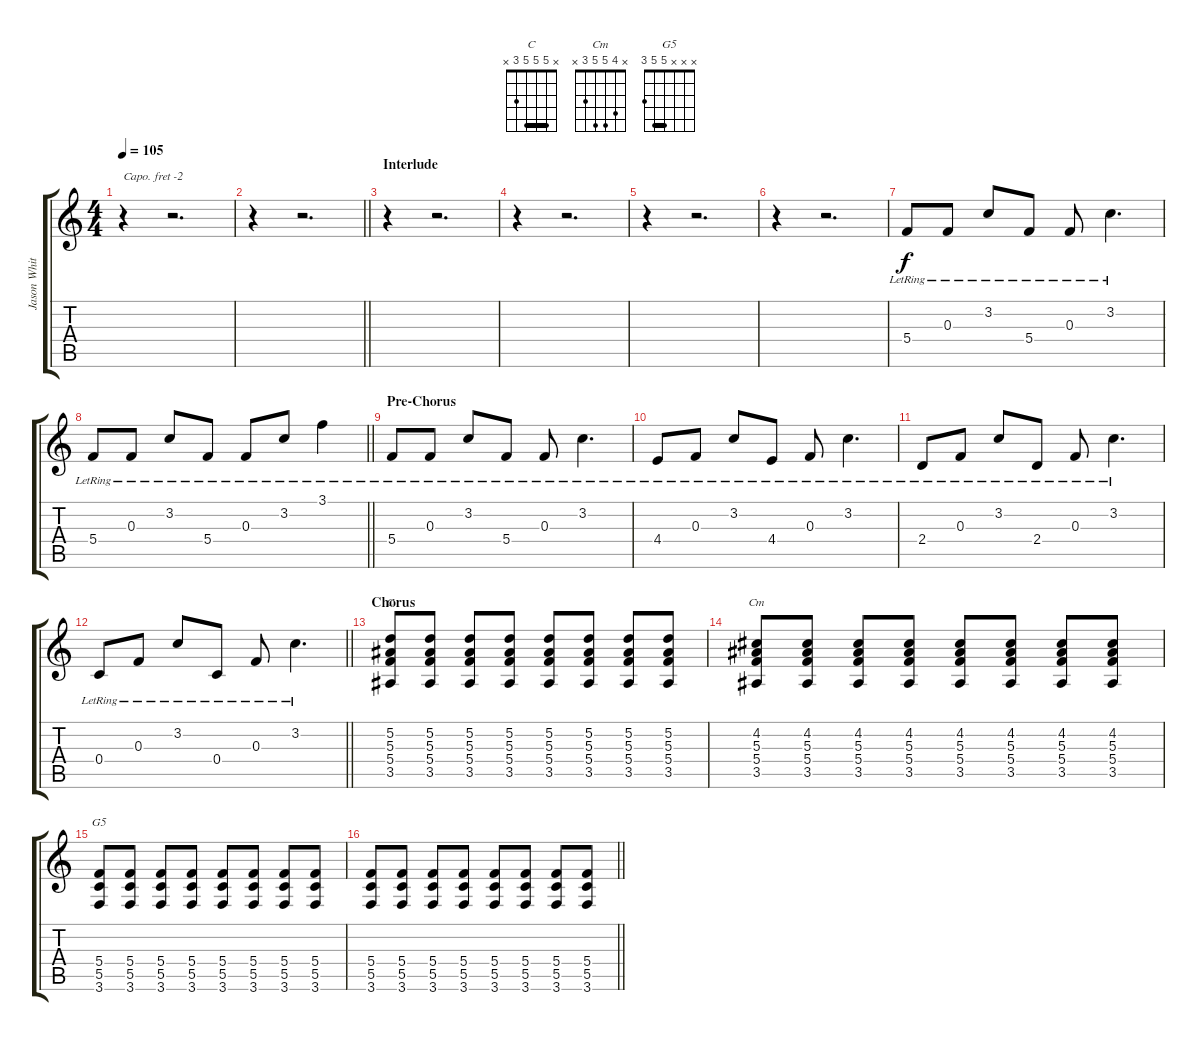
\track ("Jason White - Lead Guitar" "Jason Whit") {instrument distortionguitar}
\staff {score tabs}
\capo -2
\tuning (E4 B3 G3 D3 A2 E2) {hide}
\chord ("C" x 5 5 5 3 x) {barre 5}
\chord ("Cm" x 4 5 5 3 x)
\chord ("G5" x x x 5 5 3) {barre 5}
\ts (4 4)
\tempo 105
\clef g2
\ks c
r.4{dy f} r.2{d} |
\barLineRight lightlight
r.4 r.2{d} |
\section ("" "Interlude")
r.4 r.2{d} |
r.4 r.2{d} |
r.4 r.2{d} |
r.4 r.2{d} |
5.4{lr}.8 0.3{lr}.8 3.2{lr}.8 5.4{lr}.8 0.3{lr}.8 3.2{lr}.4{d} |
\barLineRight lightlight
5.4{lr}.8 0.3{lr}.8 3.2{lr}.8 5.4{lr}.8 0.3{lr}.8 3.2{lr}.8 3.1{lr}.4 |
\section ("" "Pre-Chorus")
5.4{lr}.8 0.3{lr}.8 3.2{lr}.8 5.4{lr}.8 0.3{lr}.8 3.2{lr}.4{d} |
4.4{lr}.8 0.3{lr}.8 3.2{lr}.8 4.4{lr}.8 0.3{lr}.8 3.2{lr}.4{d} |
2.4{lr}.8 0.3{lr}.8 3.2{lr}.8 2.4{lr}.8 0.3{lr}.8 3.2{lr}.4{d} |
\barLineRight lightlight
0.4{lr}.8 0.3{lr}.8 3.2{lr}.8 0.4{lr}.8 0.3{lr}.8 3.2{lr}.4{d} |
\section ("" "Chorus")
(5.2 5.3 5.4 3.5).8{ch "C"} (5.2 5.3 5.4 3.5).8 (5.2 5.3 5.4 3.5).8 (5.2 5.3 5.4 3.5).8 (5.2 5.3 5.4 3.5).8 (5.2 5.3 5.4 3.5).8 (5.2 5.3 5.4 3.5).8 (5.2 5.3 5.4 3.5).8 |
(4.2 5.3 5.4 3.5).8{ch "Cm"} (4.2 5.3 5.4 3.5).8 (4.2 5.3 5.4 3.5).8 (4.2 5.3 5.4 3.5).8 (4.2 5.3 5.4 3.5).8 (4.2 5.3 5.4 3.5).8 (4.2 5.3 5.4 3.5).8 (4.2 5.3 5.4 3.5).8 |
(5.4 5.5 3.6).8{ch "G5"} (5.4 5.5 3.6).8 (5.4 5.5 3.6).8 (5.4 5.5 3.6).8 (5.4 5.5 3.6).8 (5.4 5.5 3.6).8 (5.4 5.5 3.6).8 (5.4 5.5 3.6).8 |
\barLineRight lightlight
(5.4 5.5 3.6).8 (5.4 5.5 3.6).8 (5.4 5.5 3.6).8 (5.4 5.5 3.6).8 (5.4 5.5 3.6).8 (5.4 5.5 3.6).8 (5.4 5.5 3.6).8 (5.4 5.5 3.6).8
